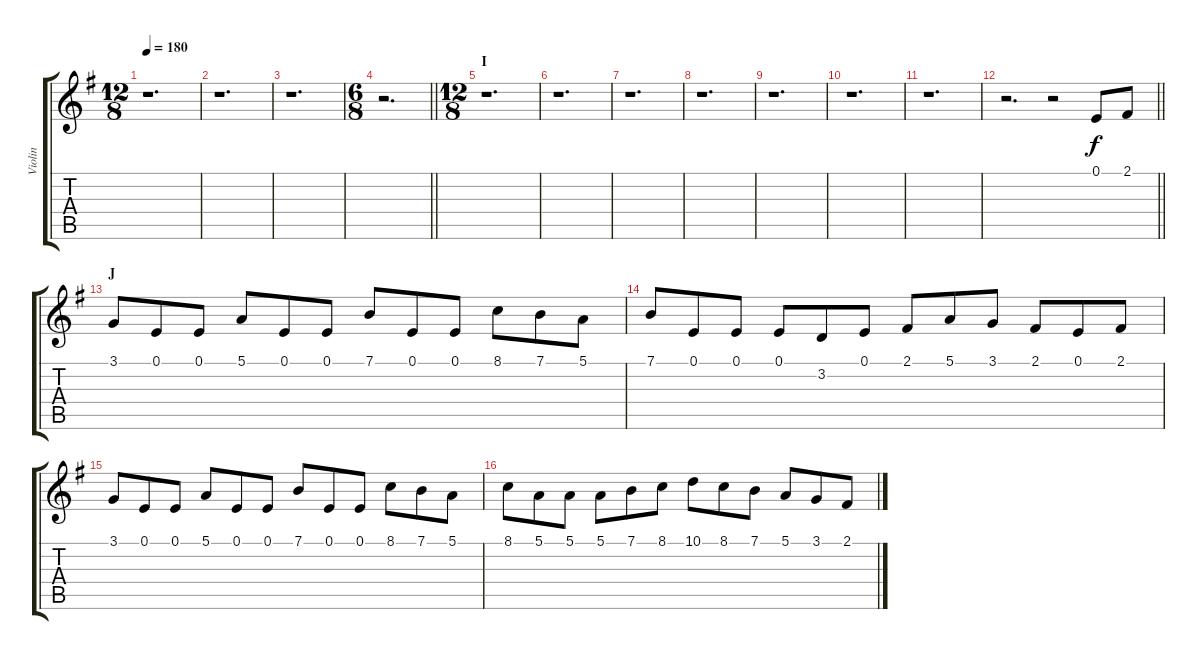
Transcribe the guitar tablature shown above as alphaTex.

\track ("Violin" "Violin") {instrument violin}
\staff {score tabs}
\tuning (E4 B3 G3 D3 A2 E2) {hide}
\ts (12 8)
\tempo 180
\clef g2
\ks g
r.1{d dy f} |
r.1{d} |
r.1{d} |
\ts (6 8)
\barLineRight lightlight
r.2{d} |
\ts (12 8)
\section ("" "I")
r.1{d} |
r.1{d} |
r.1{d} |
r.1{d} |
r.1{d} |
r.1{d} |
r.1{d} |
\barLineRight lightlight
r.2{d} r.2 0.1.8 2.1.8 |
\section ("" "J")
3.1.8 0.1.8 0.1.8 5.1.8 0.1.8 0.1.8 7.1.8 0.1.8 0.1.8 8.1.8 7.1.8 5.1.8 |
7.1.8 0.1.8 0.1.8 0.1.8 3.2.8 0.1.8 2.1.8 5.1.8 3.1.8 2.1.8 0.1.8 2.1.8 |
3.1.8 0.1.8 0.1.8 5.1.8 0.1.8 0.1.8 7.1.8 0.1.8 0.1.8 8.1.8 7.1.8 5.1.8 |
8.1.8 5.1.8 5.1.8 5.1.8 7.1.8 8.1.8 10.1.8 8.1.8 7.1.8 5.1.8 3.1.8 2.1.8
